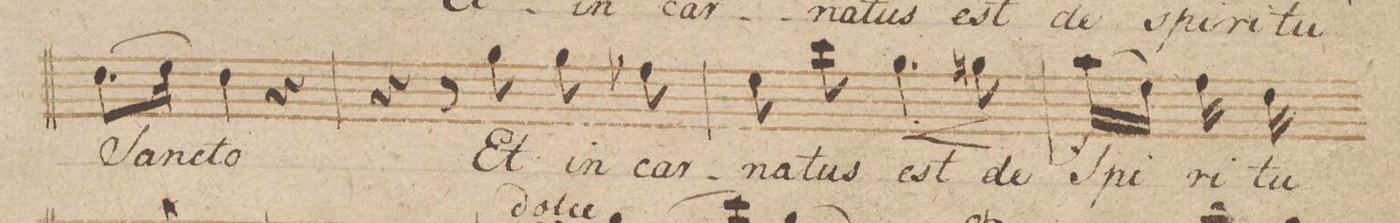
**kern	**text	**dynam
*I"Canto.	*	*
*clefC1	*	*
*k[b-e-a-d-]	*	*
*met(c|)	*	*
*M3/4	*	*
(8.b-\L	San-	.
16cc\Jk)	.	.
4b-\	-cto	.
4r	.	.
=81	=81	=81
4r	.	.
8r	.	.
8ee-\	Et	.
8ee-\	in-	.
8dd-X\	-car-	.
=82	=82	=82
8cc\	-na-	.
8aa-\	-tus	.
4.ee-\	est	<
8een\	de	[
=83	=83	=83
(16ff\LL	Spi-	f
16cc\JJ)	.	.
16dd-\	-ri-	.
16b-\	-tu	.
*-	*-	*-
